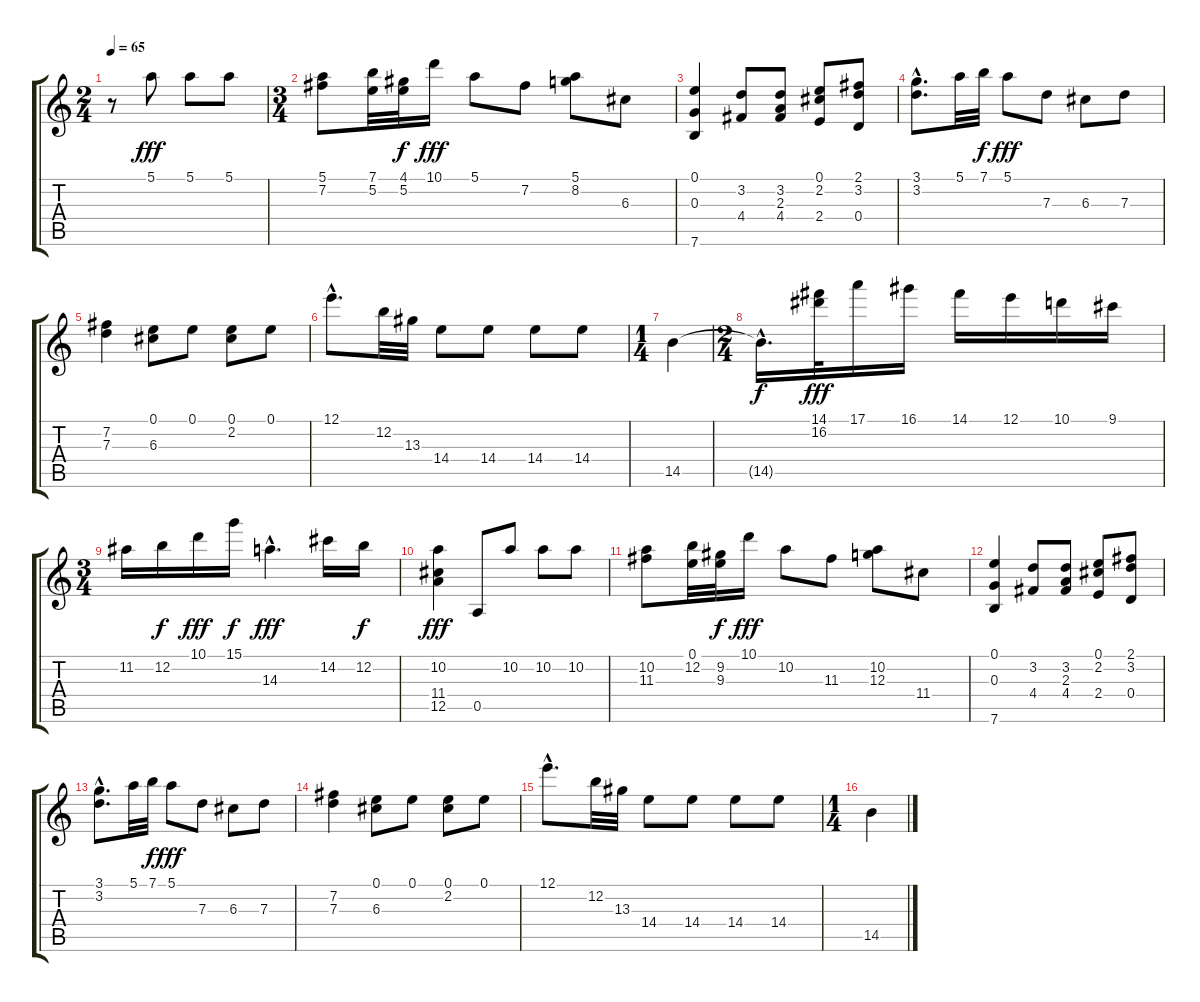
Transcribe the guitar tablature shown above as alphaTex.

\track "" {instrument acousticguitarnylon}
\staff {score tabs}
\tuning (E4 B3 G3 D3 A2 E2) {hide}
\ts (2 4)
\tempo 65
\clef g2
\ks c
r.8{dy fff instrument acousticguitarnylon} 5.1.8 5.1.8 5.1.8 |
\ts (3 4)
(5.1 7.2).8 (7.1 5.2).32 (4.1 5.2).32{dy f} 10.1.16{dy fff} 5.1.8 7.2.8 (5.1 8.2).8 6.3.8 |
(0.1 0.3 7.6).4 (3.2 4.4).8 (3.2 2.3 4.4).8 (0.1 2.2 2.4).8 (2.1 3.2 0.4).8 |
(3.1{hac} 3.2{hac}).8{d} 5.1.32 7.1.32{dy f} 5.1.8{dy fff} 7.3.8 6.3.8 7.3.8 |
(7.2 7.3).4 (0.1 6.3).8 0.1.8 (0.1 2.2).8 0.1.8 |
12.1{hac}.8{d} 12.2.32 13.3.32 14.4.8 14.4.8 14.4.8 14.4.8 |
\ts (1 4)
14.5.4 |
\ts (2 4)
14.5{hac t}.16{d dy f} (14.1 16.2).32{dy fff} 17.1.16 16.1.16 14.1.16 12.1.16 10.1.16 9.1.16 |
\ts (3 4)
11.2.16 12.2.16{dy f} 10.1.16{dy fff} 15.1.16{dy f} 14.3{hac}.4{d dy fff} 14.2.16 12.2.16{dy f} |
(10.2 11.4 12.5).4{dy fff} 0.5.8 10.2.8 10.2.8 10.2.8 |
(10.2 11.3).8 (0.1 12.2).32 (9.2 9.3).32{dy f} 10.1.16{dy fff} 10.2.8 11.3.8 (10.2 12.3).8 11.4.8 |
(0.1 0.3 7.6).4 (3.2 4.4).8 (3.2 2.3 4.4).8 (0.1 2.2 2.4).8 (2.1 3.2 0.4).8 |
(3.1{hac} 3.2{hac}).8{d} 5.1.32 7.1.32{dy f} 5.1.8{dy fff} 7.3.8 6.3.8 7.3.8 |
(7.2 7.3).4 (0.1 6.3).8 0.1.8 (0.1 2.2).8 0.1.8 |
12.1{hac}.8{d} 12.2.32 13.3.32 14.4.8 14.4.8 14.4.8 14.4.8 |
\ts (1 4)
14.5.4
